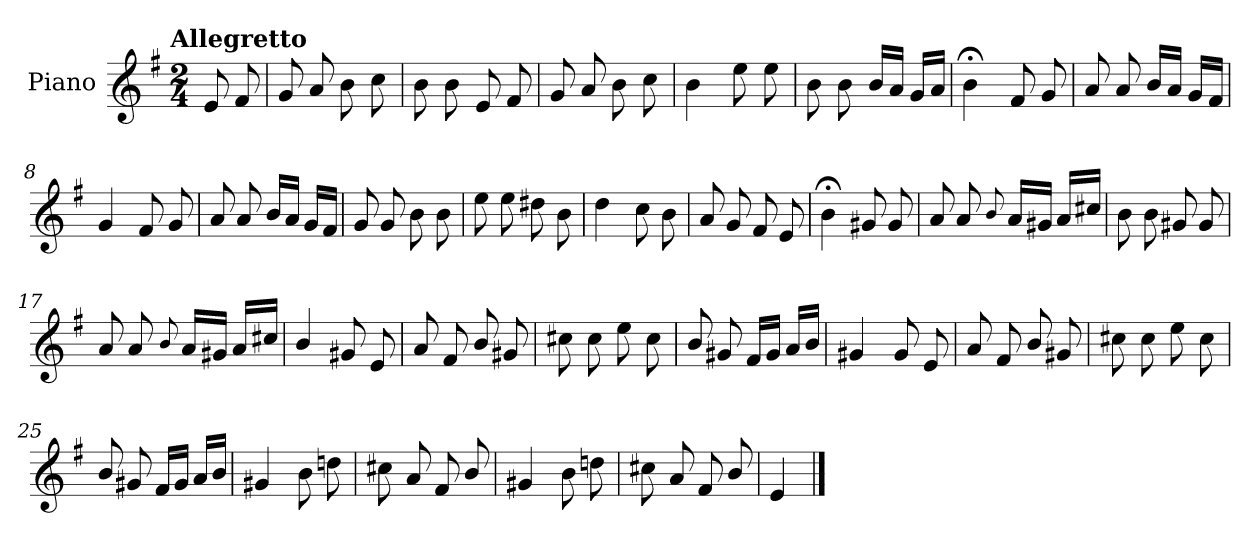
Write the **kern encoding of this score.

**kern
*part1
*staff1
*I"Piano
*I'Pno.
*clefG2
*k[f#]
!!LO:TX:omd:t=Allegretto
*M2/4
*MM116
=
8e/
8f#/
=1
8g/
8a/
8b\
8cc\
=2
8b\
8b\
8e/
8f#/
=3
8g/
8a/
8b\
8cc\
!!LO:LB:g=z
=4
4b\
8ee\
8ee\
=5
8b\
8b\
16b/LL
16a/JJ
16g/LL
16a/JJ
=6
4b;<\
8f#/
8g/
=7
8a/
8a/
16b/LL
16a/JJ
16g/LL
16f#/JJ
=8
4g/
8f#/
8g/
!!LO:LB:g=z
=9
8a/
8a/
16b/LL
16a/JJ
16g/LL
16f#/JJ
=10
8g/
8g/
8b\
8b\
=11
8ee\
8ee\
8dd#X\
8b\
=12
4dd\
8cc\
8b\
=13
8a/
8g/
8f#/
8e/
=14
4b;<\
8g#/
8g#/
!!LO:LB:g=z
=15
8a/
8a/
8qqb/
16a/LL
16g#/JJ
16a/LL
16cc#/JJ
=16
8b\
8b\
8g#/
8g#/
=17
8a/
8a/
8qqb/
16a/LL
16g#/JJ
16a/LL
16cc#/JJ
=18
4b/
8g#/
8e/
=19
8a/
8f#/
8b/
8g#/
!!LO:LB:g=z
=20
8cc#\
8cc#\
8ee\
8cc#\
=21
8b/
8g#/
16f#/LL
16g#/JJ
16a/LL
16b/JJ
=22
4g#/
8g#/
8e/
=23
8a/
8f#/
8b/
8g#/
=24
8cc#\
8cc#\
8ee\
8cc#\
!!LO:LB:g=z
=25
8b/
8g#/
16f#/LL
16g#/JJ
16a/LL
16b/JJ
=26
4g#/
8b\
8ddn\
=27
8cc#\
8a/
8f#/
8b/
=28
4g#/
8b\
8ddn\
=29
8cc#\
8a/
8f#/
8b/
=30
4e/
==
*-
